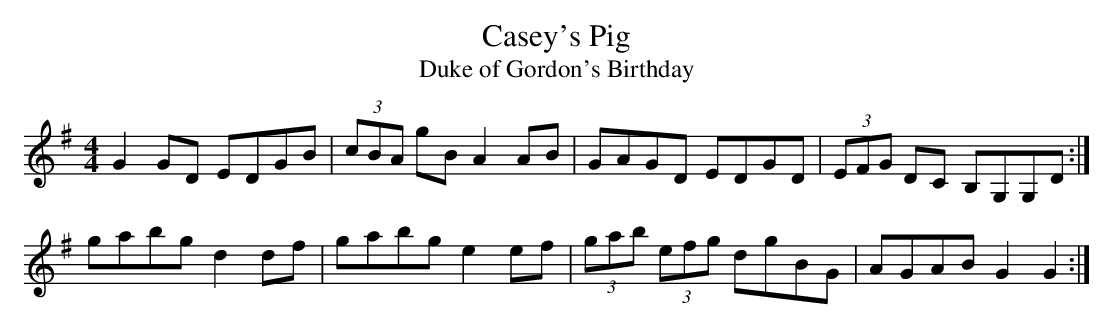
X:1
T:Casey's Pig
T:Duke of Gordon's Birthday
M:4/4
L:1/8
K:G
G2 GD EDGB|(3cBA gB A2 AB|GAGD EDGD|(3EFG DC B,G,G,D:|
gabg d2 df|gabg e2 ef|(3gab (3efg dgBG|AGAB G2 G2:|
